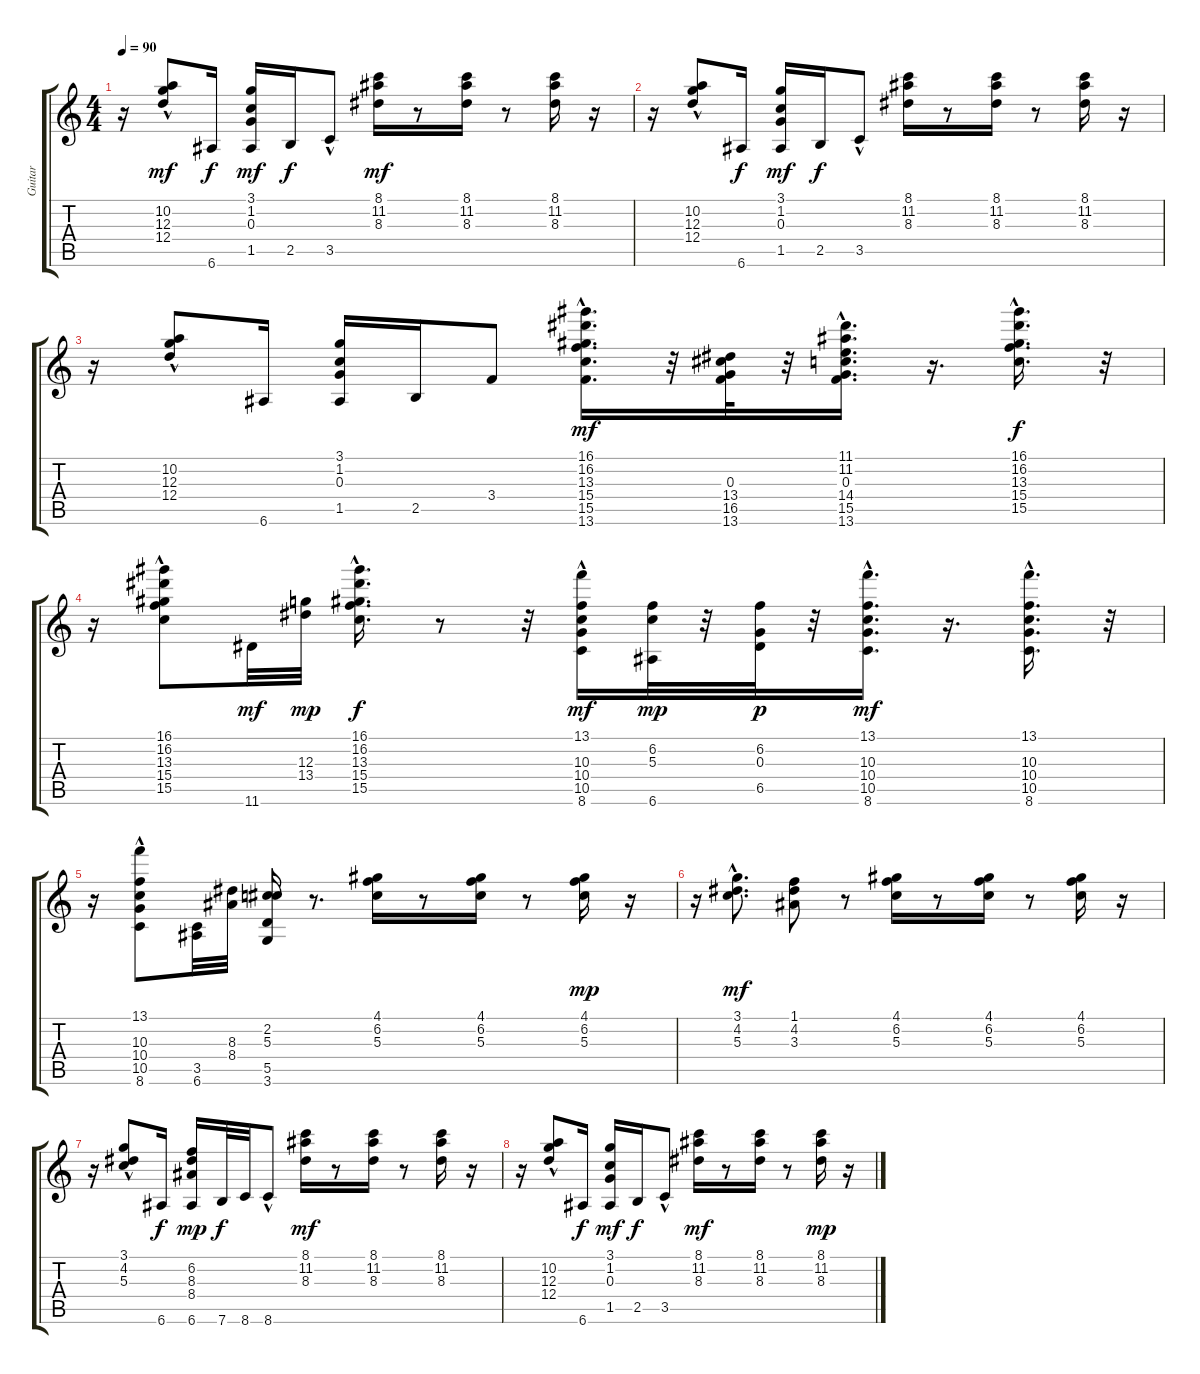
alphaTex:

\track ("Guitar" "Guitar") {instrument electricguitarclean}
\staff {score tabs}
\tuning (E4 B3 G3 D3 A2 E2) {hide}
\ts (4 4)
\tempo 90
\clef g2
\ks c
r.16{dy mp} (10.2{hac} 12.3{hac} 12.4{hac}).8{dy mf} 6.6.16{dy f} (3.1 1.2 0.3 1.5).16{dy mf} 2.5.16{dy f} 3.5{hac}.8 (8.1 11.2 8.3).16{dy mf} r.8 (8.1 11.2 8.3).16 r.8 (8.1 11.2 8.3).16 r.16 |
r.16 (10.2{hac} 12.3{hac} 12.4{hac}).8 6.6.16{dy f} (3.1 1.2 0.3 1.5).16{dy mf} 2.5.16{dy f} 3.5{hac}.8 (8.1 11.2 8.3).16 r.8 (8.1 11.2 8.3).16 r.8 (8.1 11.2 8.3).16 r.16 |
r.16 (10.2{hac} 12.3{hac} 12.4{hac}).8 6.6.16 (3.1 1.2 0.3 1.5).16 2.5.16 3.4.8 (16.1{hac} 16.2{hac} 13.3{hac} 15.4{hac} 15.5{hac} 13.6).16{d dy mf} r.32 (0.3 13.4 16.5 13.6).32 r.32 (11.1{hac} 11.2{hac} 0.3{hac} 14.4{hac} 15.5{hac} 13.6).16{d} r.16{d} (16.1{hac} 16.2{hac} 13.3{hac} 15.4{hac} 15.5{hac}).16{d dy f} r.32 |
r.16 (16.1{hac} 16.2{hac} 13.3{hac} 15.4 15.5{hac}).8{balance 10} 11.6.32{dy mf balance 11} (12.3 13.4).32{dy mp} (16.1{hac} 16.2{hac} 13.3{hac} 15.4{hac} 15.5{hac}).16{d dy f} r.8 r.32 (13.1{hac} 10.3 10.4 10.5 8.6{hac}).16{dy mf} (6.2 5.3 6.6).32{dy mp} r.32 (6.2 0.3 6.5).32{dy p} r.32 (13.1{hac} 10.3{hac} 10.4{hac} 10.5{hac} 8.6{hac}).16{d dy mf} r.16{d} (13.1{hac} 10.3{hac} 10.4{hac} 10.5{hac} 8.6{hac}).16{d} r.32 |
r.16 (13.1{hac} 10.3 10.4 10.5{hac} 8.6{hac}).8 (3.5 6.6).32 (8.3 8.4).32 (2.2 5.3 5.5 3.6).16 r.8{d} (4.1 6.2 5.3).16 r.8 (4.1 6.2 5.3).16 r.8 (4.1 6.2 5.3).16{dy mp} r.16 |
r.16 (3.1{hac} 4.2{hac} 5.3{hac}).8{d dy mf} (1.1 4.2 3.3).8 r.8 (4.1 6.2 5.3).16 r.8 (4.1 6.2 5.3).16 r.8 (4.1 6.2 5.3).16 r.16 |
r.16 (3.1{hac} 4.2{hac} 5.3{hac}).8 6.6.16{dy f} (6.2 8.3 8.4 6.6).16{dy mp} 7.6.32{dy f} 8.6.32 8.6{hac}.8 (8.1 11.2 8.3).16{dy mf} r.8 (8.1 11.2 8.3).16 r.8 (8.1 11.2 8.3).16 r.16 |
r.16 (10.2{hac} 12.3{hac} 12.4{hac}).8 6.6.16{dy f} (3.1 1.2 0.3 1.5).16{dy mf} 2.5.16{dy f} 3.5{hac}.8 (8.1 11.2 8.3).16{dy mf} r.8 (8.1 11.2 8.3).16 r.8 (8.1 11.2 8.3).16{dy mp} r.16
